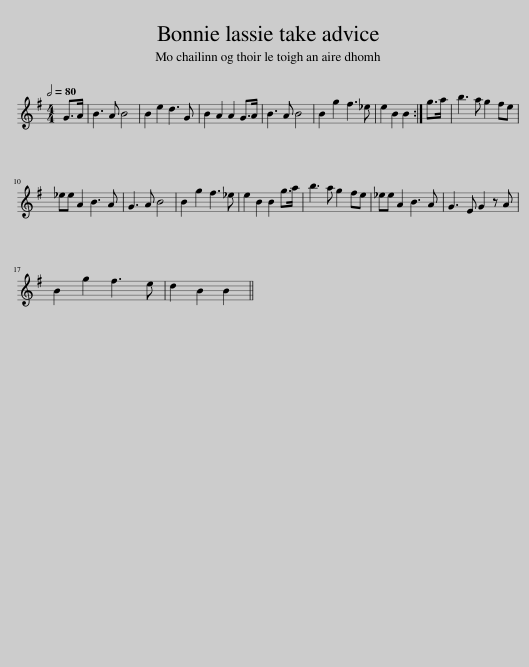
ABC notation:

X:1
L:1/8
Q:1/2=80
M:4/4
I:linebreak $
K:G
V:1 treble
V:1
 G>A | B3 A B4 | B2 e2 d3 G | B2 A2 A2 G>A | B3 A B4 | %5
 B2 g2 f3 _e | e2 B2 B2 :| g>a | b3 a g2 fe |$ _ee A2 B3 A | %10
 G3 A B4 | B2 g2 f3 _e | e2 B2 B2 g>a | b3 a g2 fe | _ee A2 B3 A | %15
 G3 E G2 z A |$ B2 g2 f3 e | d2 B2 B2 || %18
